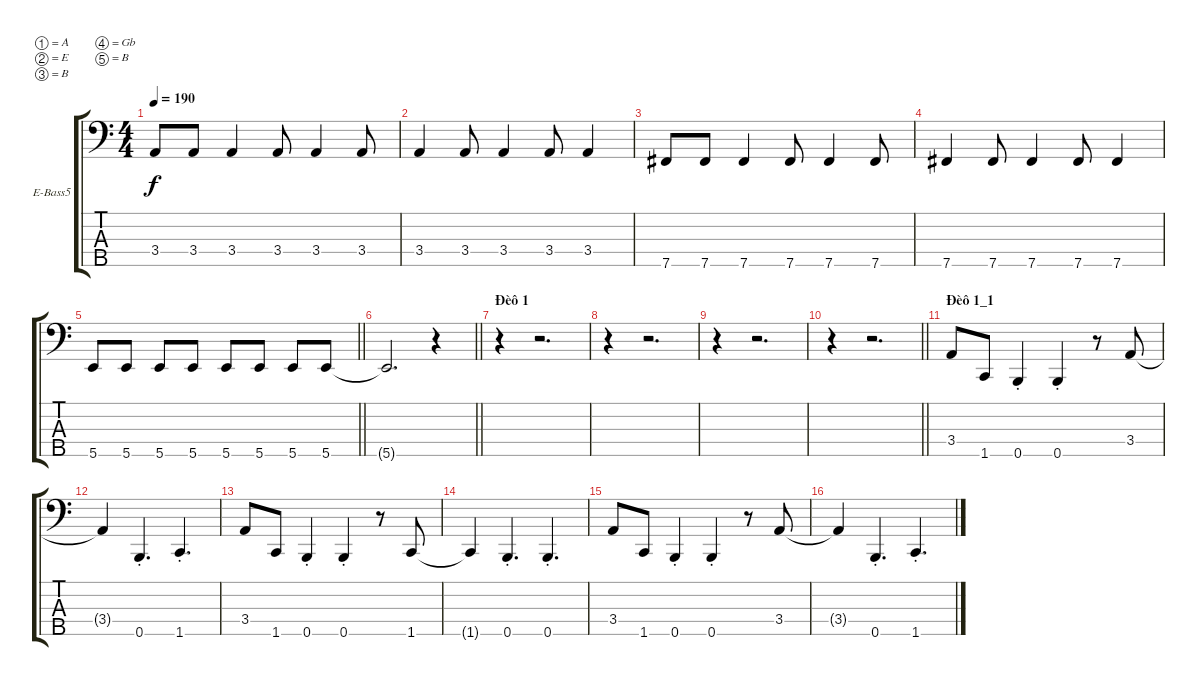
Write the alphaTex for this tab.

\bracketExtendMode groupsimilarinstruments
\firstSystemTrackNameOrientation horizontal
\otherSystemsTrackNameOrientation horizontal
\track ("Denis" "E-Bass5") {instrument electricbasspick}
\staff {score tabs}
\tuning (A2 E2 B1 Gb1 B0)
\ts (4 4)
\tempo 190
\clef f4
\ks c
3.4.8{dy f} 3.4.8 3.4.4 3.4.8 3.4.4 3.4.8 |
3.4.4 3.4.8 3.4.4 3.4.8 3.4.4 |
7.5.8 7.5.8 7.5.4 7.5.8 7.5.4 7.5.8 |
7.5.4 7.5.8 7.5.4 7.5.8 7.5.4 |
\barLineRight lightlight
5.5.8 5.5.8 5.5.8 5.5.8 5.5.8 5.5.8 5.5.8 5.5.8 |
\section ("" "")
\barLineRight lightlight
5.5{t}.2{d} r.4 |
\section ("" "Ðèô 1")
r.4 r.2{d} |
r.4 r.2{d} |
r.4 r.2{d} |
\barLineRight lightlight
r.4 r.2{d} |
\section ("" "Ðèô 1_1")
3.4.8 1.5.8 0.5{st}.4 0.5{st}.4 r.8 3.4.8 |
3.4{t}.4 0.5{st}.4{d} 1.5{st}.4{d} |
3.4.8 1.5.8 0.5{st}.4 0.5{st}.4 r.8 1.5.8 |
1.5{t}.4 0.5{st}.4{d} 0.5{st}.4{d} |
3.4.8 1.5.8 0.5{st}.4 0.5{st}.4 r.8 3.4.8 |
3.4{t}.4 0.5{st}.4{d} 1.5{st}.4{d}
